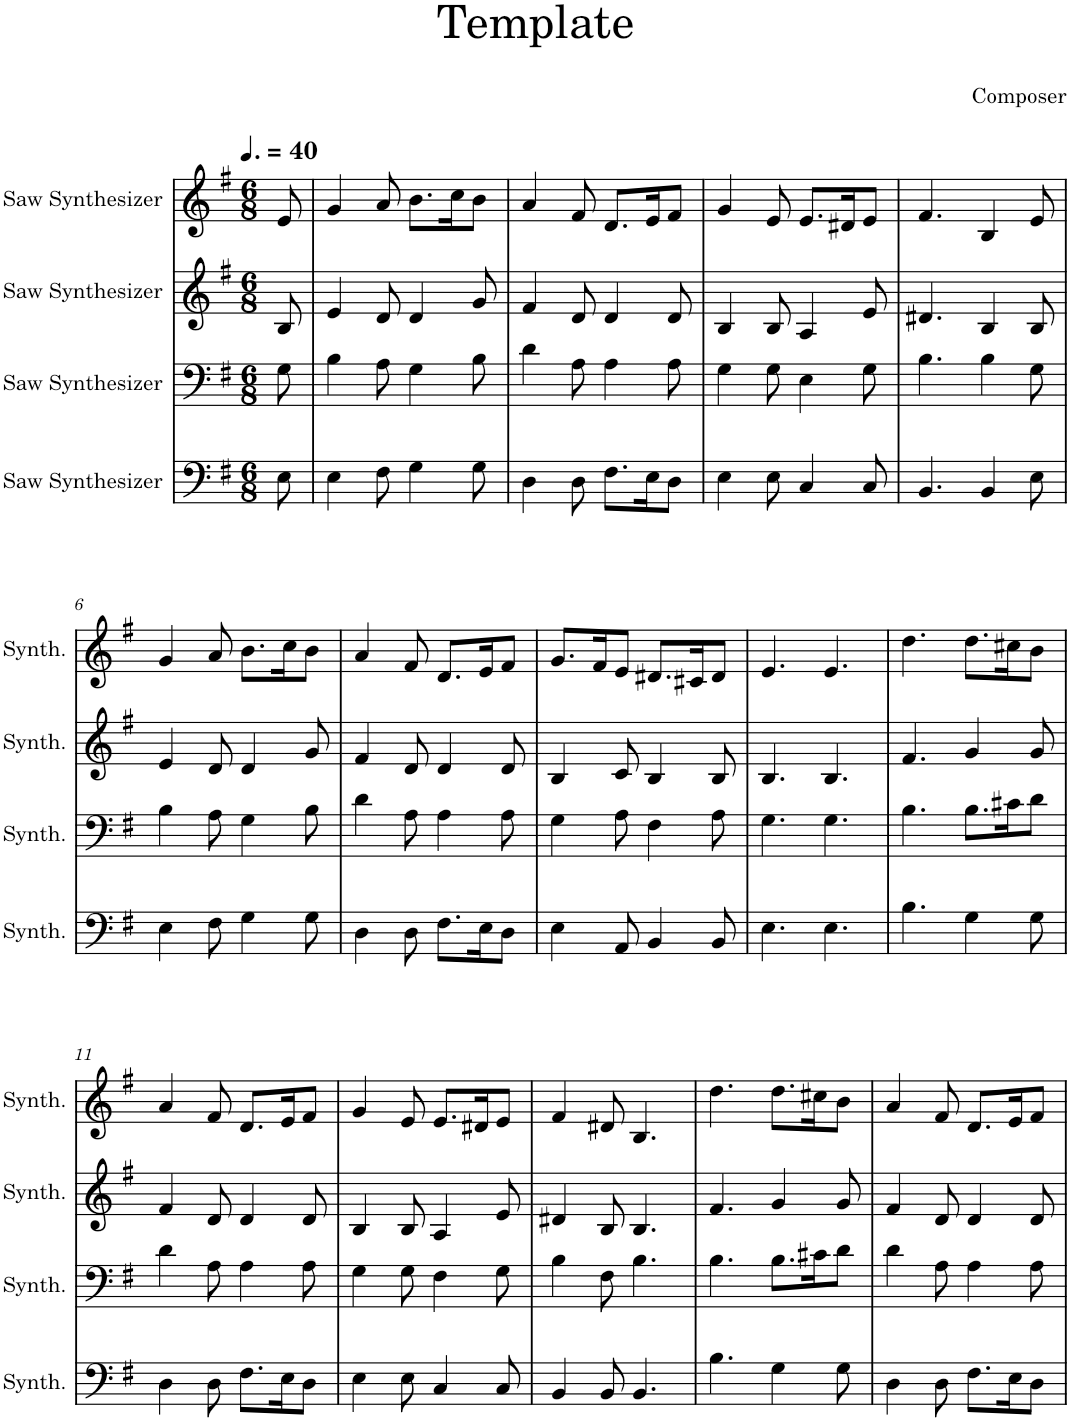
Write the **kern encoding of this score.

**kern	**kern	**kern	**kern
*part4	*part3	*part2	*part1
*staff4	*staff3	*staff2	*staff1
*I"Saw Synthesizer	*I"Saw Synthesizer	*I"Saw Synthesizer	*I"Saw Synthesizer
*I'Synth.	*I'Synth.	*I'Synth.	*I'Synth.
*clefF4	*clefF4	*clefG2	*clefG2
*k[f#]	*k[f#]	*k[f#]	*k[f#]
*M6/8	*M6/8	*M6/8	*M6/8
*MM60	*MM60	*MM60	*MM60
=1	=1	=1	=1
8E\	8G\	8B/	8e/
=2	=2	=2	=2
4E\	4B\	4e/	4g/
8F#\	8A\	8d/	8a/
4G\	4G\	4d/	8.b\L
.	.	.	16cc\K
8G\	8B\	8g/	8b\J
=3	=3	=3	=3
4D\	4d\	4f#/	4a/
8D\	8A\	8d/	8f#/
8.F#\L	4A\	4d/	8.d/L
16E\K	.	.	16e/K
8D\J	8A\	8d/	8f#/J
=4	=4	=4	=4
4E\	4G\	4B/	4g/
8E\	8G\	8B/	8e/
4C/	4E\	4A/	8.e/L
.	.	.	16d#X/K
8C/	8G\	8e/	8e/J
=5	=5	=5	=5
4.BB/	4.B\	4.d#X/	4.f#/
4BB/	4B\	4B/	4B/
8E\	8G\	8B/	8e/
!!LO:LB:g=z
=6	=6	=6	=6
4E\	4B\	4e/	4g/
8F#\	8A\	8d/	8a/
4G\	4G\	4d/	8.b\L
.	.	.	16cc\K
8G\	8B\	8g/	8b\J
=7	=7	=7	=7
4D\	4d\	4f#/	4a/
8D\	8A\	8d/	8f#/
8.F#\L	4A\	4d/	8.d/L
16E\K	.	.	16e/K
8D\J	8A\	8d/	8f#/J
=8	=8	=8	=8
4E\	4G\	4B/	8.g/L
.	.	.	16f#/K
8AA/	8A\	8c/	8e/J
4BB/	4F#\	4B/	8.d#X/L
.	.	.	16c#X/K
8BB/	8A\	8B/	8d#/J
=9	=9	=9	=9
4.E\	4.G\	4.B/	4.e/
4.E\	4.G\	4.B/	4.e/
=10	=10	=10	=10
4.B\	4.B\	4.f#/	4.dd\
4G\	8.B\L	4g/	8.dd\L
.	16c#X\K	.	16cc#X\K
8G\	8d\J	8g/	8b\J
!!LO:LB:g=z
=11	=11	=11	=11
4D\	4d\	4f#/	4a/
8D\	8A\	8d/	8f#/
8.F#\L	4A\	4d/	8.d/L
16E\K	.	.	16e/K
8D\J	8A\	8d/	8f#/J
=12	=12	=12	=12
4E\	4G\	4B/	4g/
8E\	8G\	8B/	8e/
4C/	4F#\	4A/	8.e/L
.	.	.	16d#X/K
8C/	8G\	8e/	8e/J
=13	=13	=13	=13
4BB/	4B\	4d#X/	4f#/
8BB/	8F#\	8B/	8d#X/
4.BB/	4.B\	4.B/	4.B/
=14	=14	=14	=14
4.B\	4.B\	4.f#/	4.dd\
4G\	8.B\L	4g/	8.dd\L
.	16c#X\K	.	16cc#X\K
8G\	8d\J	8g/	8b\J
=15	=15	=15	=15
4D\	4d\	4f#/	4a/
8D\	8A\	8d/	8f#/
8.F#\L	4A\	4d/	8.d/L
16E\K	.	.	16e/K
8D\J	8A\	8d/	8f#/J
=	=	=	=
*-	*-	*-	*-
